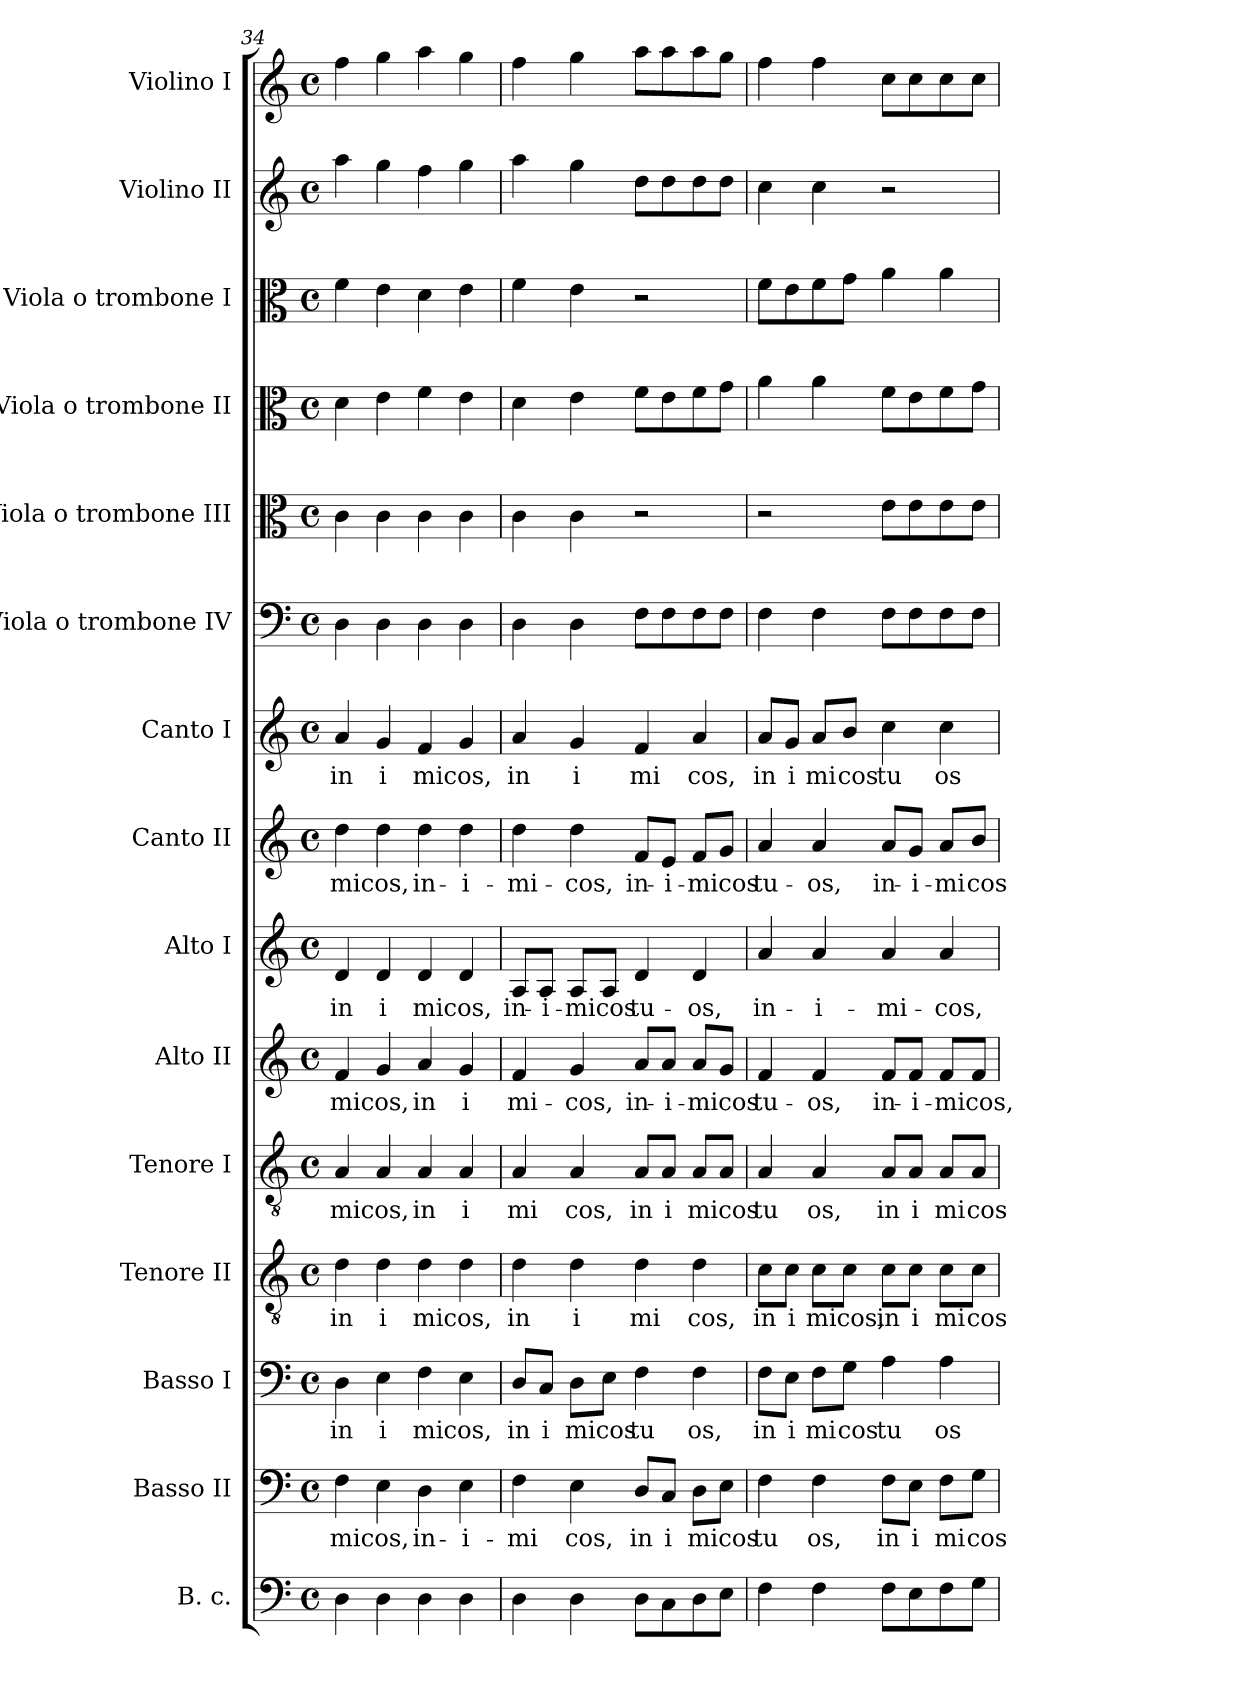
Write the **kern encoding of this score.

**kern	**kern	**text	**kern	**text	**kern	**text	**kern	**text	**kern	**text	**kern	**text	**kern	**text	**kern	**text	**kern	**kern	**kern	**kern	**kern	**kern
*part15	*part14	*part14	*part13	*part13	*part12	*part12	*part11	*part11	*part10	*part10	*part9	*part9	*part8	*part8	*part7	*part7	*part6	*part5	*part4	*part3	*part2	*part1
*staff15	*staff14	*staff14	*staff13	*staff13	*staff12	*staff12	*staff11	*staff11	*staff10	*staff10	*staff9	*staff9	*staff8	*staff8	*staff7	*staff7	*staff6	*staff5	*staff4	*staff3	*staff2	*staff1
*I"B. c.	*I"Basso II	*	*I"Basso I	*	*I"Tenore II	*	*I"Tenore I	*	*I"Alto II	*	*I"Alto I	*	*I"Canto II	*	*I"Canto I	*	*I"Viola o trombone IV	*I"Viola o trombone III	*I"Viola o trombone II	*I"Viola o trombone I	*I"Violino II	*I"Violino I
*	*	*	*	*	*	*	*	*	*	*	*	*	*	*	*	*	*I'Vla	*I'Vla	*I'Vla	*I'Vla	*I'Vln	*I'Vln
*clefF4	*clefF4	*	*clefF4	*	*clefGv2	*	*clefGv2	*	*clefG2	*	*clefG2	*	*clefG2	*	*clefG2	*	*clefF4	*clefC3	*clefC3	*clefC3	*clefG2	*clefG2
*k[]	*k[]	*	*k[]	*	*k[]	*	*k[]	*	*k[]	*	*k[]	*	*k[]	*	*k[]	*	*k[]	*k[]	*k[]	*k[]	*k[]	*k[]
*M4/4	*M4/4	*	*M4/4	*	*M4/4	*	*M4/4	*	*M4/4	*	*M4/4	*	*M4/4	*	*M4/4	*	*M4/4	*M4/4	*M4/4	*M4/4	*M4/4	*M4/4
*met(c)	*met(c)	*	*met(c)	*	*met(c)	*	*met(c)	*	*met(c)	*	*met(c)	*	*met(c)	*	*met(c)	*	*met(c)	*met(c)	*met(c)	*met(c)	*met(c)	*met(c)
=34	=34	=34	=34	=34	=34	=34	=34	=34	=34	=34	=34	=34	=34	=34	=34	=34	=34	=34	=34	=34	=34	=34
!	!	!LO:LY:b	!	!LO:LY:b	!	!LO:LY:b	!	!LO:LY:b	!	!LO:LY:b	!	!LO:LY:b	!	!LO:LY:b	!	!LO:LY:b	!	!	!	!	!	!
4D\	4F\	-micos,	4D\	in	4d\	in	4A/	micos,	4f/	micos,	4d/	in	4dd\	-micos,	4a/	in	4D\	4c\	4d\	4f\	4aa\	4ff\
!	!	!	!	!LO:LY:b	!	!LO:LY:b	!	!	!	!	!	!LO:LY:b	!	!	!	!LO:LY:b	!	!	!	!	!	!
4D\	4E\	.	4E\	i	4d\	i	4A/	.	4g/	.	4d/	i	4dd\	.	4g/	i	4D\	4c\	4e\	4e\	4gg\	4gg\
!	!	!LO:LY:b	!	!LO:LY:b	!	!LO:LY:b	!	!LO:LY:b	!	!LO:LY:b	!	!LO:LY:b	!	!LO:LY:b	!	!LO:LY:b	!	!	!	!	!	!
4D\	4D\	in-	4F\	micos,	4d\	micos,	4A/	in	4a/	in	4d/	micos,	4dd\	in-	4f/	micos,	4D\	4c\	4f\	4d\	4ff\	4aa\
!	!	!LO:LY:b	!	!	!	!	!	!LO:LY:b	!	!LO:LY:b	!	!	!	!LO:LY:b	!	!	!	!	!	!	!	!
4D\	4E\	-i-	4E\	.	4d\	.	4A/	i	4g/	i	4d/	.	4dd\	-i-	4g/	.	4D\	4c\	4e\	4e\	4gg\	4gg\
!!LO:PB:g=z
=35	=35	=35	=35	=35	=35	=35	=35	=35	=35	=35	=35	=35	=35	=35	=35	=35	=35	=35	=35	=35	=35	=35
!	!	!LO:LY:b	!	!LO:LY:b	!	!LO:LY:b	!	!LO:LY:b	!	!LO:LY:b	!	!LO:LY:b	!	!LO:LY:b	!	!LO:LY:b	!	!	!	!	!	!
4D\	4F\	-mi	8D/L	in	4d\	in	4A/	mi	4f/	mi-	8A/L	in-	4dd\	-mi-	4a/	in	4D\	4c\	4d\	4f\	4aa\	4ff\
!	!	!	!	!LO:LY:b	!	!	!	!	!	!	!	!LO:LY:b	!	!	!	!	!	!	!	!	!	!
.	.	.	8C/J	i	.	.	.	.	.	.	8A/J	-i-	.	.	.	.	.	.	.	.	.	.
!	!	!LO:LY:b	!	!LO:LY:b	!	!LO:LY:b	!	!LO:LY:b	!	!LO:LY:b	!	!LO:LY:b	!	!LO:LY:b	!	!LO:LY:b	!	!	!	!	!	!
4D\	4E\	cos,	8D\L	micos	4d\	i	4A/	cos,	4g/	-cos,	8A/L	-micos	4dd\	-cos,	4g/	i	4D\	4c\	4e\	4e\	4gg\	4gg\
.	.	.	8E\J	.	.	.	.	.	.	.	8A/J	.	.	.	.	.	.	.	.	.	.	.
!	!	!LO:LY:b	!	!LO:LY:b	!	!LO:LY:b	!	!LO:LY:b	!	!LO:LY:b	!	!LO:LY:b	!	!LO:LY:b	!	!LO:LY:b	!	!	!	!	!	!
8D\L	8D/L	in	4F\	tu	4d\	mi	8A/L	in	8a/L	in-	4d/	tu-	8f/L	in-	4f/	mi	8F\L	2r	8f\L	2r	8dd\L	8aa\L
!	!	!LO:LY:b	!	!	!	!	!	!LO:LY:b	!	!LO:LY:b	!	!	!	!LO:LY:b	!	!	!	!	!	!	!	!
8C\	8C/J	i	.	.	.	.	8A/J	i	8a/J	-i-	.	.	8e/J	-i-	.	.	8F\	.	8e\	.	8dd\	8aa\
!	!	!LO:LY:b	!	!LO:LY:b	!	!LO:LY:b	!	!LO:LY:b	!	!LO:LY:b	!	!LO:LY:b	!	!LO:LY:b	!	!LO:LY:b	!	!	!	!	!	!
8D\	8D\L	micos	4F\	os,	4d\	cos,	8A/L	micos	8a/L	-micos	4d/	-os,	8f/L	-micos	4a/	cos,	8F\	.	8f\	.	8dd\	8aa\
8E\J	8E\J	.	.	.	.	.	8A/J	.	8g/J	.	.	.	8g/J	.	.	.	8F\J	.	8g\J	.	8dd\J	8gg\J
=36	=36	=36	=36	=36	=36	=36	=36	=36	=36	=36	=36	=36	=36	=36	=36	=36	=36	=36	=36	=36	=36	=36
!	!	!LO:LY:b	!	!LO:LY:b	!	!LO:LY:b	!	!LO:LY:b	!	!LO:LY:b	!	!LO:LY:b	!	!LO:LY:b	!	!LO:LY:b	!	!	!	!	!	!
4F\	4F\	tu	8F\L	in	8c\L	in	4A/	tu	4f/	tu-	4a/	in-	4a/	tu-	8a/L	in	4F\	2r	4a\	8f\L	4cc\	4ff\
!	!	!	!	!LO:LY:b	!	!LO:LY:b	!	!	!	!	!	!	!	!	!	!LO:LY:b	!	!	!	!	!	!
.	.	.	8E\J	i	8c\J	i	.	.	.	.	.	.	.	.	8g/J	i	.	.	.	8e\	.	.
!	!	!LO:LY:b	!	!LO:LY:b	!	!LO:LY:b	!	!LO:LY:b	!	!LO:LY:b	!	!LO:LY:b	!	!LO:LY:b	!	!LO:LY:b	!	!	!	!	!	!
4F\	4F\	os,	8F\L	mi	8c\L	micos,	4A/	os,	4f/	-os,	4a/	-i-	4a/	-os,	8a/L	mi	4F\	.	4a\	8f\	4cc\	4ff\
!	!	!	!	!LO:LY:b	!	!	!	!	!	!	!	!	!	!	!	!LO:LY:b	!	!	!	!	!	!
.	.	.	8G\J	cos	8c\J	.	.	.	.	.	.	.	.	.	8b/J	cos	.	.	.	8g\J	.	.
!	!	!LO:LY:b	!	!LO:LY:b	!	!LO:LY:b	!	!LO:LY:b	!	!LO:LY:b	!	!LO:LY:b	!	!LO:LY:b	!	!LO:LY:b	!	!	!	!	!	!
8F\L	8F\L	in	4A\	tu	8c\L	in	8A/L	in	8f/L	in-	4a/	-mi-	8a/L	in-	4cc\	tu	8F\L	8e\L	8f\L	4a\	2r	8cc\L
!	!	!LO:LY:b	!	!	!	!LO:LY:b	!	!LO:LY:b	!	!LO:LY:b	!	!	!	!LO:LY:b	!	!	!	!	!	!	!	!
8E\	8E\J	i	.	.	8c\J	i	8A/J	i	8f/J	-i-	.	.	8g/J	-i-	.	.	8F\	8e\	8e\	.	.	8cc\
!	!	!LO:LY:b	!	!LO:LY:b	!	!LO:LY:b	!	!LO:LY:b	!	!LO:LY:b	!	!LO:LY:b	!	!LO:LY:b	!	!LO:LY:b	!	!	!	!	!	!
8F\	8F\L	mi	4A\	os	8c\L	mi	8A/L	mi	8f/L	-micos,	4a/	-cos,	8a/L	-mi	4cc\	os	8F\	8e\	8f\	4a\	.	8cc\
!	!	!LO:LY:b	!	!	!	!LO:LY:b	!	!LO:LY:b	!	!	!	!	!	!LO:LY:b	!	!	!	!	!	!	!	!
8G\J	8G\J	cos	.	.	8c\J	cos	8A/J	cos	8f/J	.	.	.	8b/J	cos	.	.	8F\J	8e\J	8g\J	.	.	8cc\J
=	=	=	=	=	=	=	=	=	=	=	=	=	=	=	=	=	=	=	=	=	=	=
*-	*-	*-	*-	*-	*-	*-	*-	*-	*-	*-	*-	*-	*-	*-	*-	*-	*-	*-	*-	*-	*-	*-
